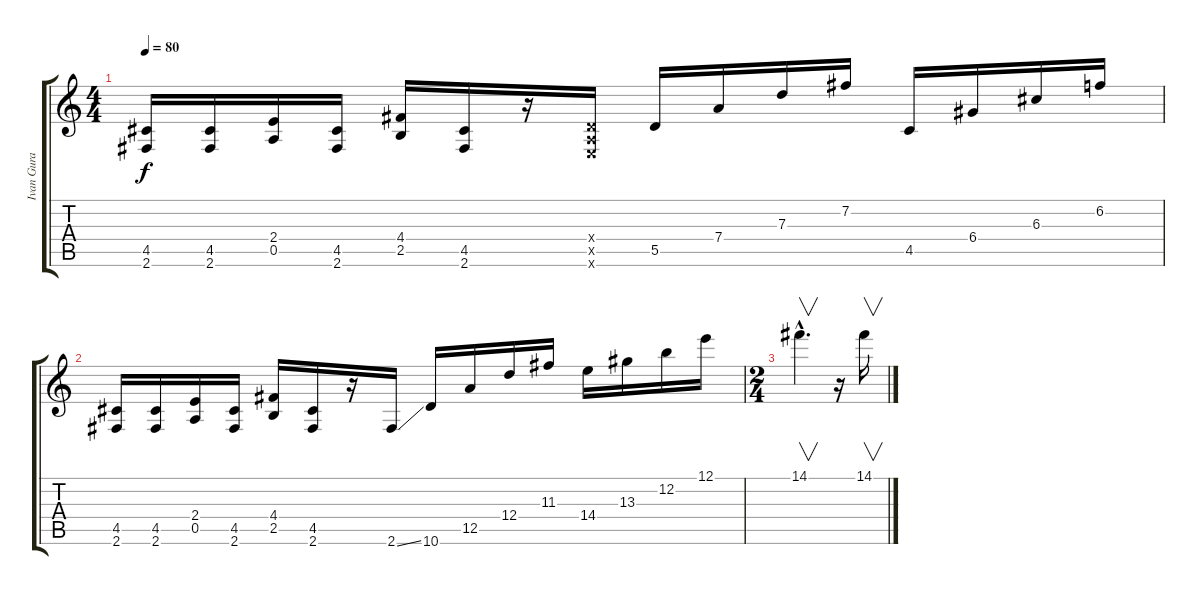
\track ("Ivan Gura" "Ivan Gura") {instrument overdrivenguitar}
\staff {score tabs}
\tuning (E4 B3 G3 D3 A2 E2) {hide}
\ts (4 4)
\tempo 80
\clef g2
\ks c
(4.5 2.6).16{dy f} (4.5 2.6).16 (2.4 0.5).16 (4.5 2.6).16 (4.4 2.5).16 (4.5 2.6).16 r.16 (0.4{x} 0.5{x} 0.6{x}).16 5.5.16 7.4.16 7.3.16 7.2.16 4.5.16 6.4.16 6.3.16 6.2.16 |
(4.5 2.6).16 (4.5 2.6).16 (2.4 0.5).16 (4.5 2.6).16 (4.4 2.5).16 (4.5 2.6).16 r.16 2.6{ss}.16 10.6.16 12.5.16 12.4.16 11.3.16 14.4.16 13.3.16 12.2.16 12.1.16 |
\ts (2 4)
14.1{hac}.4{v d} r.16 14.1.16{v}
